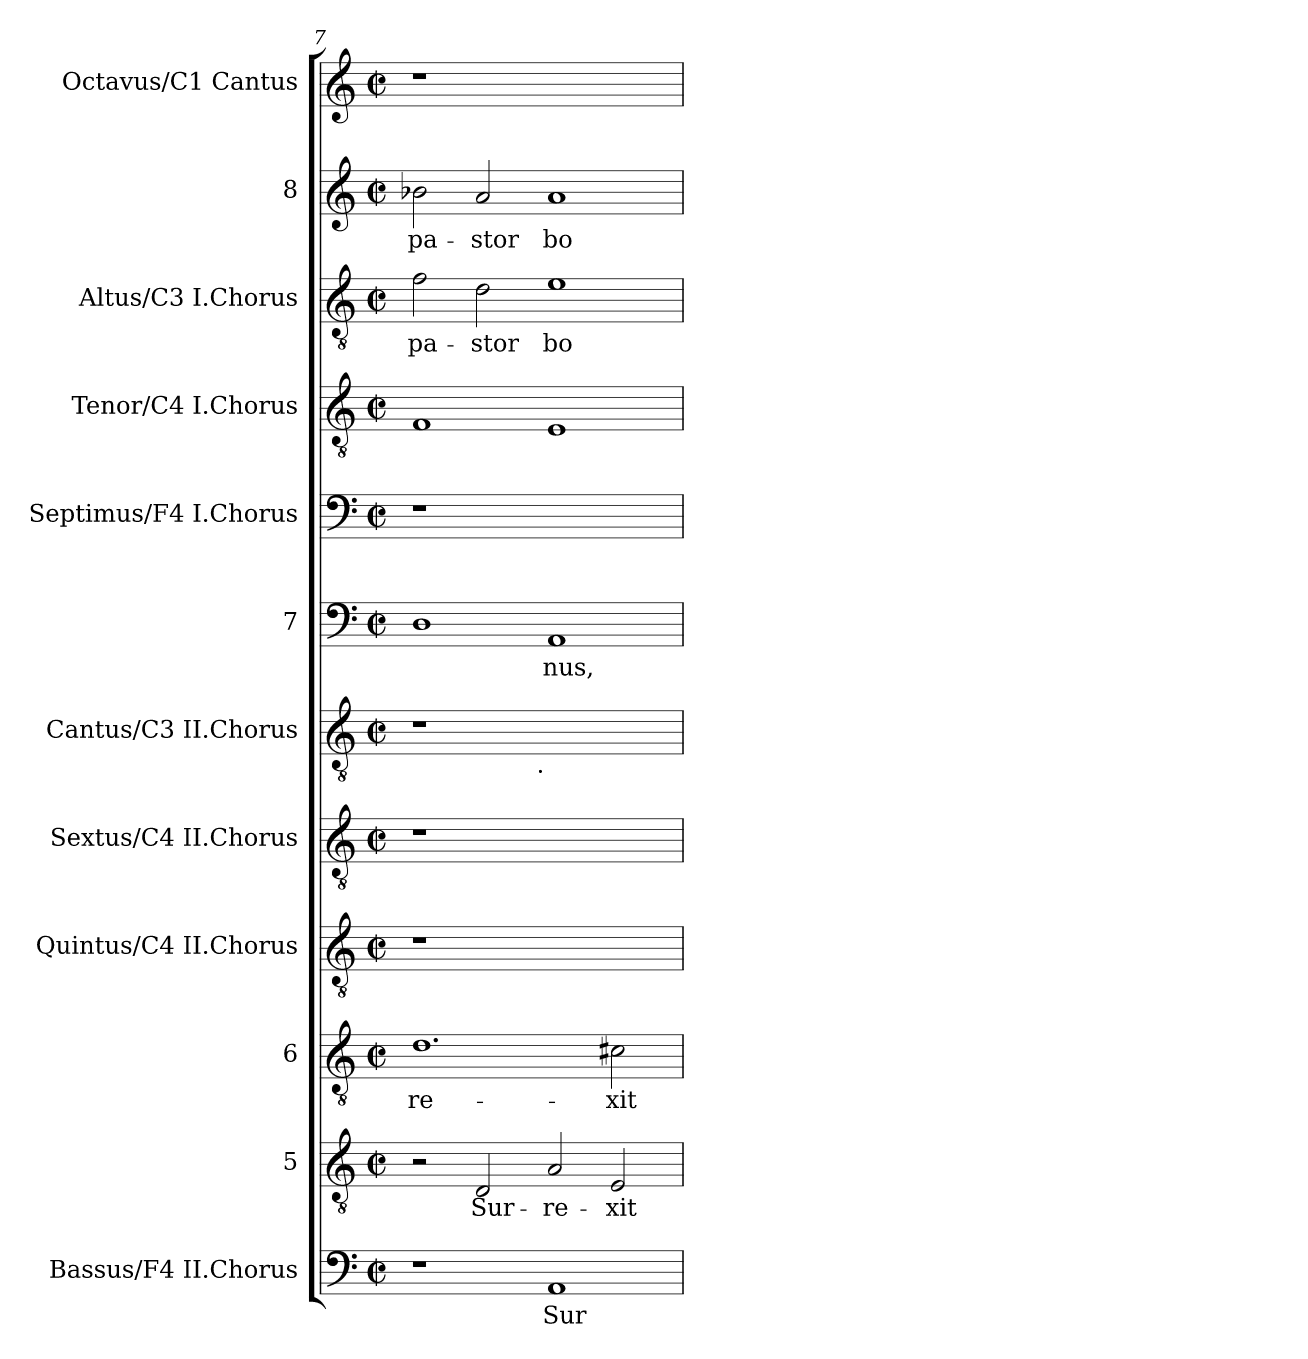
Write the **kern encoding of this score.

**kern	**text	**kern	**text	**kern	**text	**kern	**kern	**kern	**kern	**text	**kern	**kern	**text	**kern	**text	**kern	**text	**kern
*part12	*part12	*part11	*part11	*part10	*part10	*part9	*part8	*part7	*part6	*part6	*part5	*part4	*part4	*part3	*part3	*part2	*part2	*part1
*staff12	*staff12	*staff11	*staff11	*staff10	*staff10	*staff9	*staff8	*staff7	*staff6	*staff6	*staff5	*staff4	*staff4	*staff3	*staff3	*staff2	*staff2	*staff1
*I"Bassus/F4  II.Chorus	*	*I"5	*	*I"6	*	*I"Quintus/C4  II.Chorus	*I"Sextus/C4  II.Chorus	*I"Cantus/C3  II.Chorus	*I"7	*	*I"Septimus/F4  I.Chorus	*I"Tenor/C4  I.Chorus	*	*I"Altus/C3  I.Chorus	*	*I"8	*	*I"Octavus/C1  Cantus
*I'B	*	*	*	*	*	*	*	*I'C	*	*	*	*I'T	*	*I'A	*	*	*	*
*clefF4	*	*clefGv2	*	*clefGv2	*	*clefGv2	*clefGv2	*clefGv2	*clefF4	*	*clefF4	*clefGv2	*	*clefGv2	*	*clefG2	*	*clefG2
*k[]	*	*k[]	*	*k[]	*	*k[]	*k[]	*k[]	*k[]	*	*k[]	*k[]	*	*k[]	*	*k[]	*	*k[]
*C:	*	*C:	*	*C:	*	*C:	*C:	*C:	*C:	*	*C:	*C:	*	*C:	*	*C:	*	*C:
*M2/2	*	*M2/2	*	*M2/2	*	*M2/2	*M2/2	*M2/2	*M2/2	*	*M2/2	*M2/2	*	*M2/2	*	*M2/2	*	*M2/2
*met(c|)	*	*met(c|)	*	*met(c|)	*	*met(c|)	*met(c|)	*met(c|)	*met(c|)	*	*met(c|)	*met(c|)	*	*met(c|)	*	*met(c|)	*	*met(c|)
=7	=7	=7	=7	=7	=7	=7	=7	=7	=7	=7	=7	=7	=7	=7	=7	=7	=7	=7
!	!	!	!	!	!LO:LY:b:cj	!	!	!	!	!LO:LY:b:cj	!	!	!LO:LY:b:cj	!	!LO:LY:b:cj	!	!LO:LY:b:cj	!
*	*	*	*	*	*	*	*	*^	*	*	*	*	*	*	*	*	*	*
1r	.	2r	.	1.d	-re-	1r	1r	1r	2ryy	1D	.	1r	1F	--	2f\	pa-	2b-X\	pa-	1r
!	!	!	!LO:LY:b:cj	!	!	!	!	!	!	!	!	!	!	!	!	!LO:LY:b:cj	!	!LO:LY:b:cj	!
.	.	2D/	Sur-	.	.	.	.	.	4...ryy	.	.	.	.	.	2d\	-stor	2a/	-stor	.
!	!	!	!	!	!	!	!	!	!LO:TX:b:t=.	!	!	!	!	!	!	!	!	!	!
.	.	.	.	.	.	.	.	.	1ryy	.	.	.	.	.	.	.	.	.	.
!	!LO:LY:b:cj	!	!LO:LY:b:cj	!	!	!	!	!	!	!	!LO:LY:b:cj	!	!	!LO:LY:b:cj	!	!LO:LY:b:cj	!	!LO:LY:b:cj	!
1AA	Sur-	2A/	-re-	.	.	1ryy	1ryy	1ryy	.	1AA	nus,	1ryy	1E	--	1e	bo-	1a	bo-	1ryy
!	!	!	!LO:LY:b:cj	!	!LO:LY:b:cj	!	!	!	!	!	!	!	!	!	!	!	!	!	!
.	.	2E/	-xit	2c#X\	-xit	.	.	.	.	.	.	.	.	.	.	.	.	.	.
.	.	.	.	.	.	.	.	.	32ryy	.	.	.	.	.	.	.	.	.	.
*	*	*	*	*	*	*	*	*v	*v	*	*	*	*	*	*	*	*	*	*
=	=	=	=	=	=	=	=	=	=	=	=	=	=	=	=	=	=	=
*-	*-	*-	*-	*-	*-	*-	*-	*-	*-	*-	*-	*-	*-	*-	*-	*-	*-	*-
